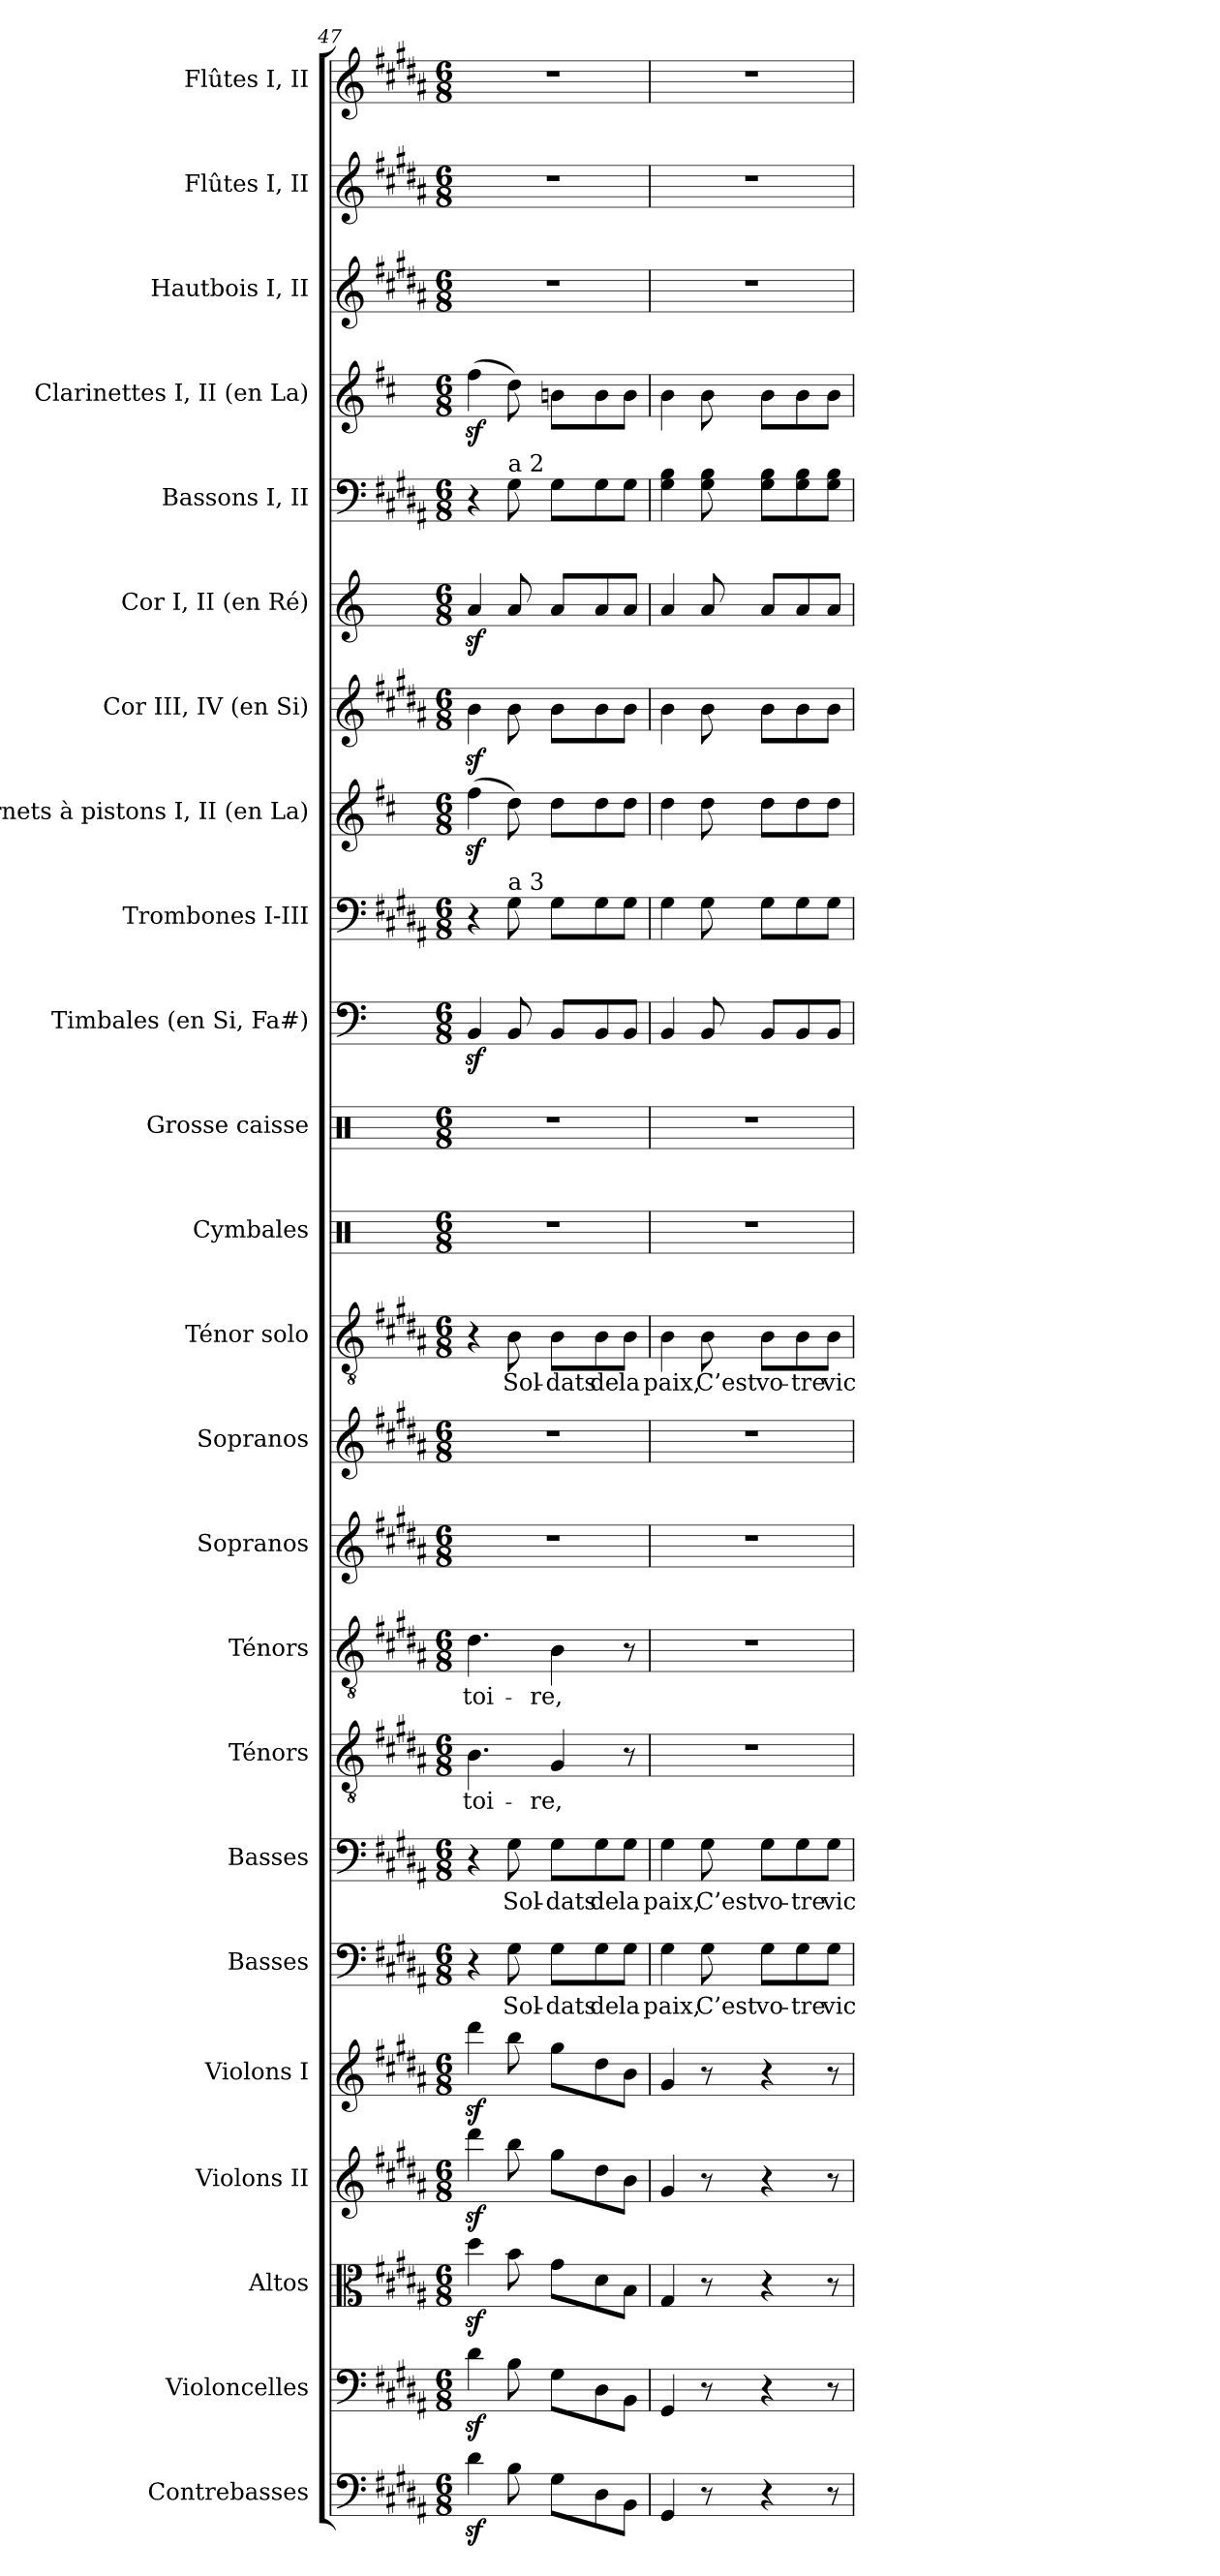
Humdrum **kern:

**kern	**kern	**kern	**kern	**kern	**kern	**text	**kern	**text	**kern	**text	**kern	**text	**kern	**kern	**kern	**text	**kern	**kern	**kern	**kern	**kern	**kern	**kern	**kern	**kern	**kern	**kern	**kern
*part24	*part23	*part22	*part21	*part20	*part19	*part19	*part18	*part18	*part17	*part17	*part16	*part16	*part15	*part14	*part13	*part13	*part12	*part11	*part10	*part9	*part8	*part7	*part6	*part5	*part4	*part3	*part2	*part1
*staff24	*staff23	*staff22	*staff21	*staff20	*staff19	*staff19	*staff18	*staff18	*staff17	*staff17	*staff16	*staff16	*staff15	*staff14	*staff13	*staff13	*staff12	*staff11	*staff10	*staff9	*staff8	*staff7	*staff6	*staff5	*staff4	*staff3	*staff2	*staff1
*I"Contrebasses	*I"Violoncelles	*I"Altos	*I"Violons II	*I"Violons I	*I"Basses	*	*I"Basses	*	*I"Ténors	*	*I"Ténors	*	*I"Sopranos	*I"Sopranos	*I"Ténor solo	*	*I"Cymbales	*I"Grosse caisse	*I"Timbales (en Si, Fa#)	*I"Trombones I-III	*I"Cornets à pistons I, II (en La)	*I"Cor III, IV (en Si)	*I"Cor I, II (en Ré)	*I"Bassons I, II	*I"Clarinettes I, II (en La)	*I"Hautbois I, II	*I"Flûtes I, II	*I"Flûtes I, II
*I'Cb.	*I'Vlles	*I'Altos	*I'Vns II	*I'Vns I	*I'Basses	*	*I'Basses	*	*I'Tén.	*	*I'Tén.	*	*I'Sopr.	*I'Sopr.	*I'Tén. solo	*	*I'Cym.	*I'G. c.	*I'Timb.	*I'Trb.	*I'C.à p. (La)	*I'Cor (Si)	*I'Cor (Ré)	*I'Bns	*I'Cl. (La)	*I'Hb.	*I'Fl.	*I'Fl.
*clefF4	*clefF4	*clefC3	*clefG2	*clefG2	*clefF4	*	*clefF4	*	*clefGv2	*	*clefGv2	*	*clefG2	*clefG2	*clefGv2	*	*clefX	*clefX	*clefF4	*clefF4	*clefG2	*clefG2	*clefG2	*clefF4	*clefG2	*clefG2	*clefG2	*clefG2
*ITrd7c12	*	*	*	*	*	*	*	*	*ITrd7c12	*	*ITrd7c12	*	*	*	*ITrd7c12	*	*	*	*	*	*ITrd2c3	*ITrd8c13	*ITrd6c10	*	*ITrd2c3	*	*	*
*k[f#c#g#d#a#]	*k[f#c#g#d#a#]	*k[f#c#g#d#a#]	*k[f#c#g#d#a#]	*k[f#c#g#d#a#]	*k[f#c#g#d#a#]	*	*k[f#c#g#d#a#]	*	*k[f#c#g#d#a#]	*	*k[f#c#g#d#a#]	*	*k[f#c#g#d#a#]	*k[f#c#g#d#a#]	*k[f#c#g#d#a#]	*	*k[]	*k[]	*k[]	*k[f#c#g#d#a#]	*k[f#c#g#d#a#]	*k[f#c#g#d#a#]	*k[f#c#]	*k[f#c#g#d#a#]	*k[f#c#g#d#a#]	*k[f#c#g#d#a#]	*k[f#c#g#d#a#]	*k[f#c#g#d#a#]
*B:	*B:	*B:	*B:	*B:	*B:	*	*B:	*	*B:	*	*B:	*	*B:	*B:	*B:	*	*C:	*C:	*C:	*B:	*B:	*B:	*D:	*B:	*B:	*B:	*B:	*B:
*M6/8	*M6/8	*M6/8	*M6/8	*M6/8	*M6/8	*	*M6/8	*	*M6/8	*	*M6/8	*	*M6/8	*M6/8	*M6/8	*	*M6/8	*M6/8	*M6/8	*M6/8	*M6/8	*M6/8	*M6/8	*M6/8	*M6/8	*M6/8	*M6/8	*M6/8
=47	=47	=47	=47	=47	=47	=47	=47	=47	=47	=47	=47	=47	=47	=47	=47	=47	=47	=47	=47	=47	=47	=47	=47	=47	=47	=47	=47	=47
!	!	!	!	!	!	!	!	!	!	!LO:LY:b:color=#000000	!	!	!	!	!	!	!	!	!	!	!	!	!	!	!	!	!	!
!	!	!	!	!	!	!	!	!	!	!	!	!LO:LY:b:color=#000000	!LO:N:vis=1	!LO:N:vis=1	!	!	!LO:N:vis=1	!LO:N:vis=1	!	!	!	!	!	!	!	!LO:N:vis=1	!LO:N:vis=1	!LO:N:vis=1
4D#zi\	4d#zi\	4dd#zi\	4ddd#zi\	4ddd#zi\	4r	.	4r	.	4.BBi\	-toi-	4.D#i\	-toi-	2.r	2.r	4r	.	2.r	2.r	4BBzi/	4r	(4dd#zi\	4Bzi\	4Bzi/	4r	(4dd#zi\	2.r	2.r	2.r
!	!	!	!	!	!	!LO:LY:b:color=#000000	!	!	!	!	!	!	!	!	!	!	!	!	!	!	!	!	!	!	!	!	!	!
!	!	!	!	!	!	!	!	!LO:LY:b:color=#000000	!	!	!	!	!	!	!	!	!	!	!	!	!	!	!	!	!	!	!	!
!	!	!	!	!	!	!	!	!	!	!	!	!	!	!	!	!	!	!	!	!	!	!	!	!LO:TX:a:t=a 2	!	!	!	!
!	!	!	!	!	!	!	!	!	!	!	!	!	!	!	!	!	!	!	!	!LO:TX:a:t=a 3	!	!	!	!	!	!	!	!
!	!	!	!	!	!	!	!	!	!	!	!	!	!	!	!	!LO:LY:b:color=#000000	!	!	!	!	!	!	!	!	!	!	!	!
8BBi\	8Bi\	8bi\	8bbi\	8bbi\	8G#i\	Sol-	8G#i\	Sol-	.	.	.	.	.	.	8BBi\	Sol-	.	.	8BBi/	8G#i\	8bi\)	8Bi\	8Bi/	8G#i\	8bi\)	.	.	.
!	!	!	!	!	!	!LO:LY:b:color=#000000	!	!	!	!	!	!	!	!	!	!	!	!	!	!	!	!	!	!	!	!	!	!
!	!	!	!	!	!	!	!	!LO:LY:b:color=#000000	!	!	!	!	!	!	!	!	!	!	!	!	!	!	!	!	!	!	!	!
!	!	!	!	!	!	!	!	!	!	!LO:LY:b:color=#000000	!	!	!	!	!	!	!	!	!	!	!	!	!	!	!	!	!	!
!	!	!	!	!	!	!	!	!	!	!	!	!LO:LY:b:color=#000000	!	!	!	!	!	!	!	!	!	!	!	!	!	!	!	!
!	!	!	!	!	!	!	!	!	!	!	!	!	!	!	!	!LO:LY:b:color=#000000	!	!	!	!	!	!	!	!	!	!	!	!
8GG#i\L	8G#i\L	8g#i\L	8gg#i\L	8gg#i\L	8G#i\L	-dats	8G#i\L	-dats	4GG#i/	-re,	4BBi\	-re,	.	.	8BBi\L	-dats	.	.	8BBi/L	8G#i\L	8bi\L	8Bi\L	8Bi/L	8G#i\L	8g#Xi\L	.	.	.
!	!	!	!	!	!	!LO:LY:b:color=#000000	!	!	!	!	!	!	!	!	!	!	!	!	!	!	!	!	!	!	!	!	!	!
!	!	!	!	!	!	!	!	!LO:LY:b:color=#000000	!	!	!	!	!	!	!	!	!	!	!	!	!	!	!	!	!	!	!	!
!	!	!	!	!	!	!	!	!	!	!	!	!	!	!	!	!LO:LY:b:color=#000000	!	!	!	!	!	!	!	!	!	!	!	!
8DD#i\	8D#i\	8d#i\	8dd#i\	8dd#i\	8G#i\	de	8G#i\	de	.	.	.	.	.	.	8BBi\	de	.	.	8BBi/	8G#i\	8bi\	8Bi\	8Bi/	8G#i\	8g#i\	.	.	.
!	!	!	!	!	!	!LO:LY:b:color=#000000	!	!	!	!	!	!	!	!	!	!	!	!	!	!	!	!	!	!	!	!	!	!
!	!	!	!	!	!	!	!	!LO:LY:b:color=#000000	!	!	!	!	!	!	!	!	!	!	!	!	!	!	!	!	!	!	!	!
!	!	!	!	!	!	!	!	!	!	!	!	!	!	!	!	!LO:LY:b:color=#000000	!	!	!	!	!	!	!	!	!	!	!	!
8BBBi\J	8BBi\J	8Bi\J	8bi\J	8bi\J	8G#i\J	la	8G#i\J	la	8r	.	8r	.	.	.	8BBi\J	la	.	.	8BBi/J	8G#i\J	8bi\J	8Bi\J	8Bi/J	8G#i\J	8g#i\J	.	.	.
=48	=48	=48	=48	=48	=48	=48	=48	=48	=48	=48	=48	=48	=48	=48	=48	=48	=48	=48	=48	=48	=48	=48	=48	=48	=48	=48	=48	=48
!	!	!	!	!	!	!LO:LY:b:color=#000000	!	!	!	!	!	!	!	!	!	!	!	!	!	!	!	!	!	!	!	!	!	!
!	!	!	!	!	!	!	!	!LO:LY:b:color=#000000	!LO:N:vis=1	!	!LO:N:vis=1	!	!LO:N:vis=1	!LO:N:vis=1	!	!	!	!	!	!	!	!	!	!	!	!	!	!
!	!	!	!	!	!	!	!	!	!	!	!	!	!	!	!	!LO:LY:b:color=#000000	!LO:N:vis=1	!LO:N:vis=1	!	!	!	!	!	!	!	!LO:N:vis=1	!LO:N:vis=1	!LO:N:vis=1
4GGG#i/	4GG#i/	4G#i/	4g#i/	4g#i/	4G#i\	paix,	4G#i\	paix,	2.r	.	2.r	.	2.r	2.r	4BBi\	paix,	2.r	2.r	4BBi/	4G#i\	4bi\	4Bi\	4Bi/	4G#i\ 4Bi	4g#i\	2.r	2.r	2.r
!	!	!	!	!	!	!LO:LY:b:color=#000000	!	!	!	!	!	!	!	!	!	!	!	!	!	!	!	!	!	!	!	!	!	!
!	!	!	!	!	!	!	!	!LO:LY:b:color=#000000	!	!	!	!	!	!	!	!	!	!	!	!	!	!	!	!	!	!	!	!
!	!	!	!	!	!	!	!	!	!	!	!	!	!	!	!	!LO:LY:b:color=#000000	!	!	!	!	!	!	!	!	!	!	!	!
8r	8r	8r	8r	8r	8G#i\	C’est	8G#i\	C’est	.	.	.	.	.	.	8BBi\	C’est	.	.	8BBi/	8G#i\	8bi\	8Bi\	8Bi/	8G#i\ 8Bi	8g#i\	.	.	.
!	!	!	!	!	!	!LO:LY:b:color=#000000	!	!	!	!	!	!	!	!	!	!	!	!	!	!	!	!	!	!	!	!	!	!
!	!	!	!	!	!	!	!	!LO:LY:b:color=#000000	!	!	!	!	!	!	!	!	!	!	!	!	!	!	!	!	!	!	!	!
!	!	!	!	!	!	!	!	!	!	!	!	!	!	!	!	!LO:LY:b:color=#000000	!	!	!	!	!	!	!	!	!	!	!	!
4r	4r	4r	4r	4r	8G#i\L	vo-	8G#i\L	vo-	.	.	.	.	.	.	8BBi\L	vo-	.	.	8BBi/L	8G#i\L	8bi\L	8Bi\L	8Bi/L	8G#i\ 8Bi\L	8g#i\L	.	.	.
!	!	!	!	!	!	!LO:LY:b:color=#000000	!	!	!	!	!	!	!	!	!	!	!	!	!	!	!	!	!	!	!	!	!	!
!	!	!	!	!	!	!	!	!LO:LY:b:color=#000000	!	!	!	!	!	!	!	!	!	!	!	!	!	!	!	!	!	!	!	!
!	!	!	!	!	!	!	!	!	!	!	!	!	!	!	!	!LO:LY:b:color=#000000	!	!	!	!	!	!	!	!	!	!	!	!
.	.	.	.	.	8G#i\	-tre	8G#i\	-tre	.	.	.	.	.	.	8BBi\	-tre	.	.	8BBi/	8G#i\	8bi\	8Bi\	8Bi/	8G#i\ 8Bi\	8g#i\	.	.	.
!	!	!	!	!	!	!LO:LY:b:color=#000000	!	!	!	!	!	!	!	!	!	!	!	!	!	!	!	!	!	!	!	!	!	!
!	!	!	!	!	!	!	!	!LO:LY:b:color=#000000	!	!	!	!	!	!	!	!	!	!	!	!	!	!	!	!	!	!	!	!
!	!	!	!	!	!	!	!	!	!	!	!	!	!	!	!	!LO:LY:b:color=#000000	!	!	!	!	!	!	!	!	!	!	!	!
8r	8r	8r	8r	8r	8G#i\J	vic-	8G#i\J	vic-	.	.	.	.	.	.	8BBi\J	vic-	.	.	8BBi/J	8G#i\J	8bi\J	8Bi\J	8Bi/J	8G#i\ 8Bi\J	8g#i\J	.	.	.
=	=	=	=	=	=	=	=	=	=	=	=	=	=	=	=	=	=	=	=	=	=	=	=	=	=	=	=	=
*-	*-	*-	*-	*-	*-	*-	*-	*-	*-	*-	*-	*-	*-	*-	*-	*-	*-	*-	*-	*-	*-	*-	*-	*-	*-	*-	*-	*-
